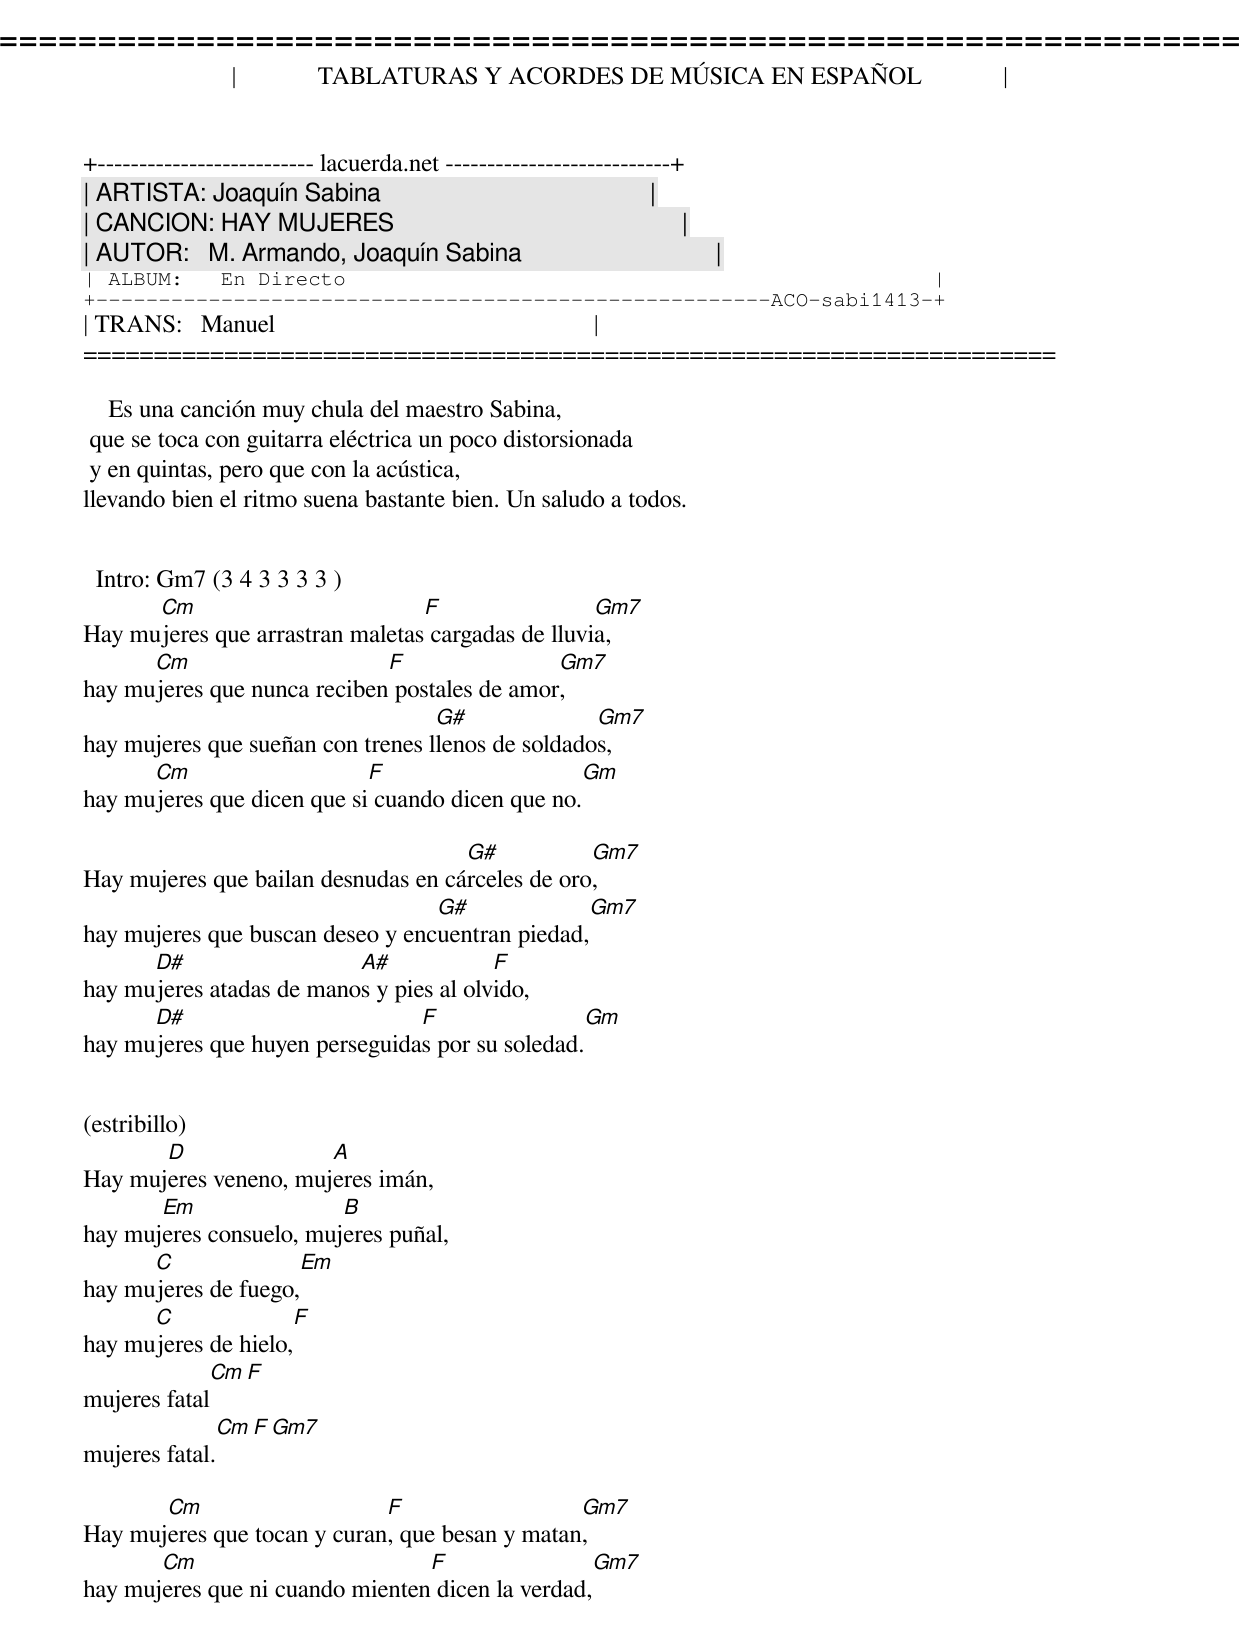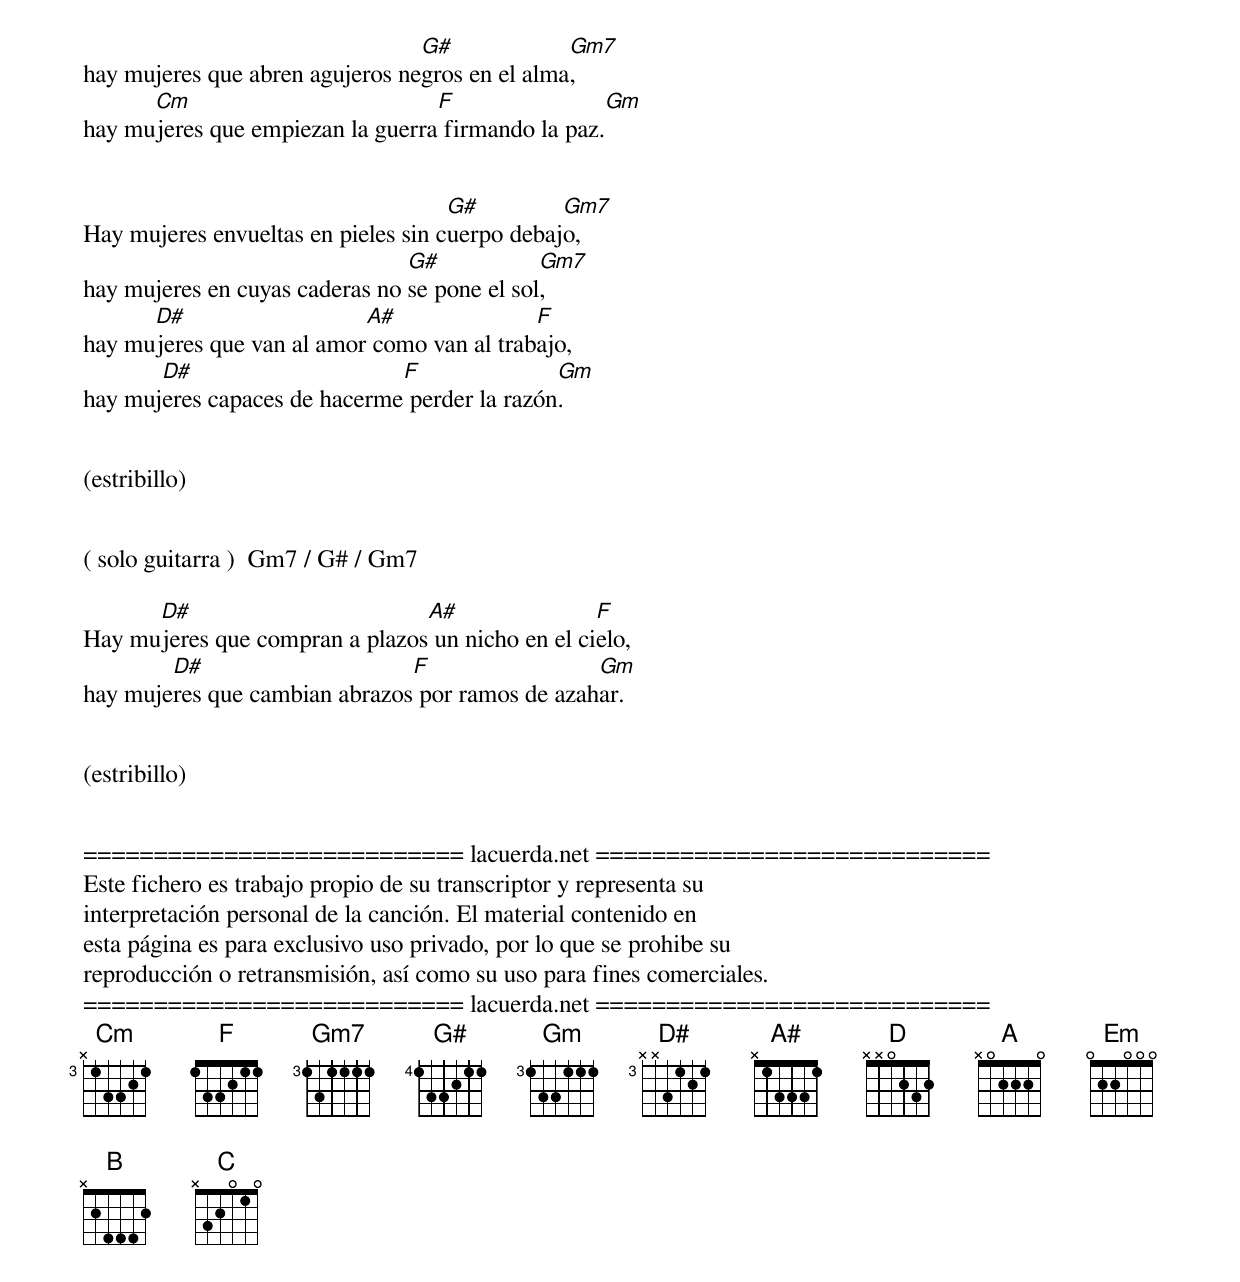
=====================================================================
|             TABLATURAS Y ACORDES DE MÚSICA EN ESPAÑOL             |
+-------------------------- lacuerda.net ---------------------------+
| ARTISTA: Joaquín Sabina                                           |
| CANCION: HAY MUJERES                                              |
| AUTOR:   M. Armando, Joaquín Sabina                               |
| ALBUM:   En Directo                                               |
+------------------------------------------------------ACO-sabi1413-+
| TRANS:   Manuel                                                   |
=====================================================================

    Es una canción muy chula del maestro Sabina,
 que se toca con guitarra eléctrica un poco distorsionada
 y en quintas, pero que con la acústica,
llevando bien el ritmo suena bastante bien. Un saludo a todos.


  Intro: Gm7 (3 4 3 3 3 3 )
      Cm                         F                 Gm7
Hay mujeres que arrastran maletas cargadas de lluvia,
      Cm                     F                Gm7
hay mujeres que nunca reciben postales de amor,
                                   G#              Gm7
hay mujeres que sueñan con trenes llenos de soldados,
      Cm                    F                     Gm
hay mujeres que dicen que si cuando dicen que no.

                                     G#           Gm7
Hay mujeres que bailan desnudas en cárceles de oro,
                                  G#             Gm7
hay mujeres que buscan deseo y encuentran piedad,
      D#                  A#             F
hay mujeres atadas de manos y pies al olvido,
      D#                        F                Gm
hay mujeres que huyen perseguidas por su soledad.


(estribillo)
       D               A
Hay mujeres veneno, mujeres imán,
       Em                B
hay mujeres consuelo, mujeres puñal,
      C                  Em
hay mujeres de fuego,
      C                  F
hay mujeres de hielo,
              Cm        F
mujeres fatal
              Cm         F           Gm7
mujeres fatal.

       Cm                    F                  Gm7
Hay mujeres que tocan y curan, que besan y matan,
       Cm                        F                Gm7
hay mujeres que ni cuando mienten dicen la verdad,
                                 G#             Gm7
hay mujeres que abren agujeros negros en el alma,
      Cm                          F                Gm
hay mujeres que empiezan la guerra firmando la paz.


                                     G#         Gm7
Hay mujeres envueltas en pieles sin cuerpo debajo,
                                G#            Gm7
hay mujeres en cuyas caderas no se pone el sol,
      D#                   A#               F
hay mujeres que van al amor como van al trabajo,
       D#                     F               Gm
hay mujeres capaces de hacerme perder la razón.


(estribillo)


( solo guitarra )  Gm7 / G# / Gm7

      D#                        A#                F
Hay mujeres que compran a plazos un nicho en el cielo,
        D#                     F                 Gm
hay mujeres que cambian abrazos por ramos de azahar.


(estribillo)


=========================== lacuerda.net ============================
Este fichero es trabajo propio de su transcriptor y representa su
interpretación personal de la canción. El material contenido en
esta página es para exclusivo uso privado, por lo que se prohibe su
reproducción o retransmisión, así como su uso para fines comerciales.
=========================== lacuerda.net ============================
